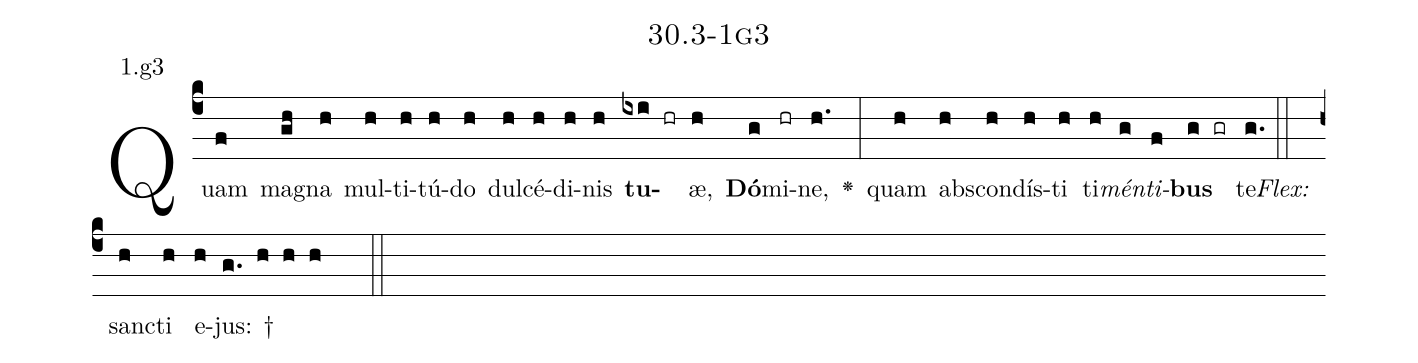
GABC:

name: 30.3-1g3;
annotation: 1.g3;
%%
(c4)Quam(f) ma(gh)gna(h) mul(h)ti(h)tú(h)do(h) dul(h)cé(h)di(h)nis(h) <b>tu</b>(ixi hr)æ,(h) <b>Dó</b>(g)mi(hr)ne,(h.) <v>\greheightstar</v>(:) quam(h) abs(h)con(h)dís(h)ti(h) ti(h)<i>mén</i>(g)<i>ti</i>(f)<b>bus</b>(g gr) te.(g.) (::)
<i>Flex:</i>()  sanc(h)ti(h) e(h)jus: †(g. h h h  ::)

%E(h) u(h) o(g) u(f) a(g) e.(g.) (::)
